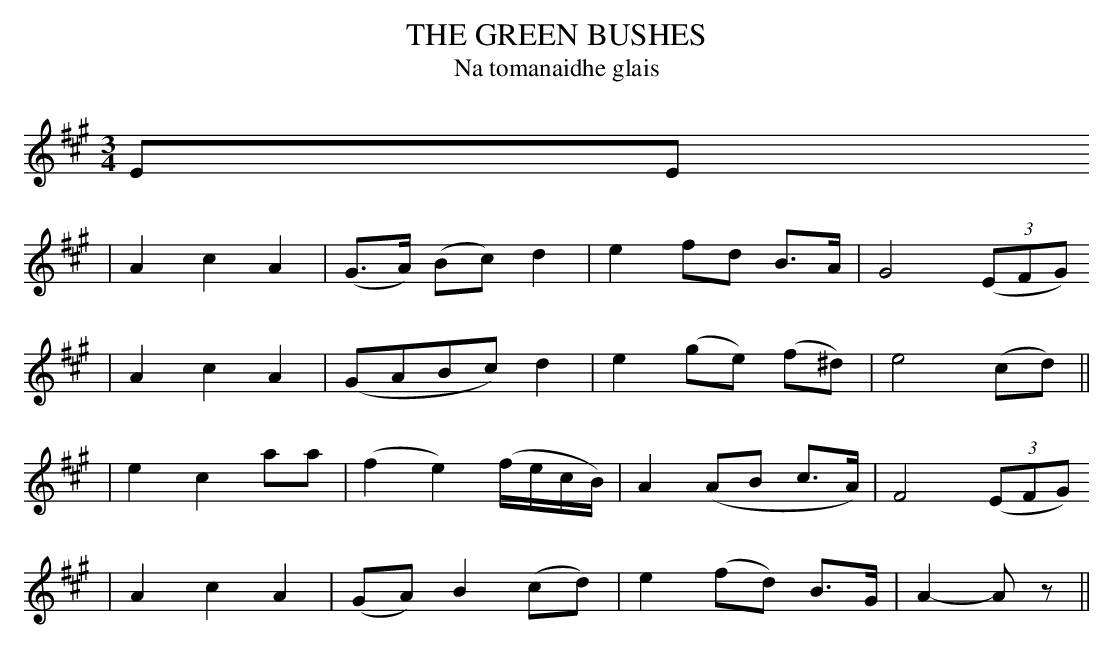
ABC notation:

X:1
T: THE GREEN BUSHES
T: Na tomanaidhe glais
M: 3/4
L: 1/8
K: A
EE
| A2 c2 A2 | (G>A) (Bc) d2 | e2 fd B>A | G4 ((3EFG)
| A2 c2 A2 | (GABc) d2 | e2 (ge) (f^d) | e4 (cd) ||
| e2 c2 aa | (f2 e2) (f/e/c/B/) | A2 (AB c>A) | F4 ((3EFG)
| A2 c2 A2 | (GA) B2 (cd) | e2 (fd) B>G | A2- Az ||
